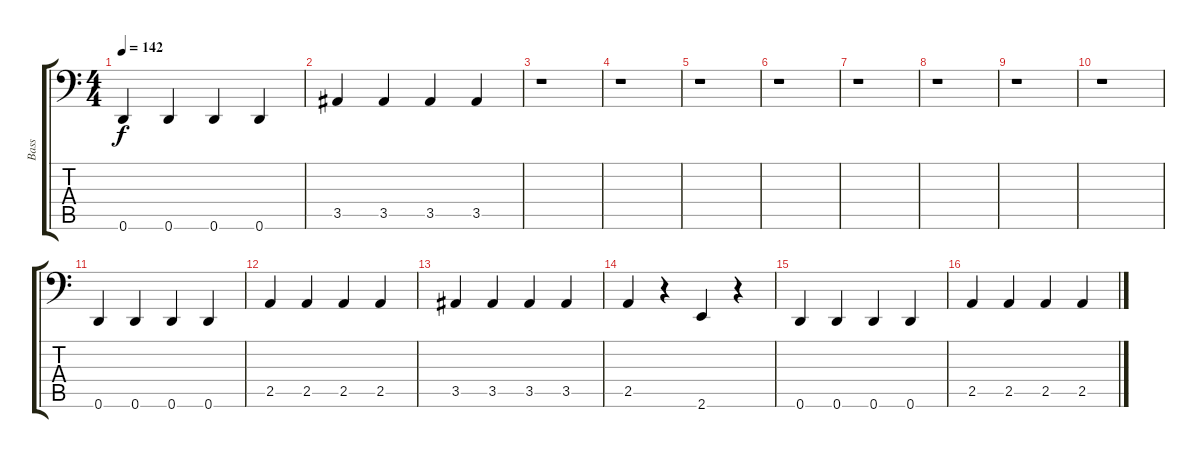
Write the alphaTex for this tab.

\track ("Bass" "Bass") {instrument electricbasspick}
\staff {score tabs}
\tuning (D3 A2 F2 C2 G1 D1) {hide}
\ts (4 4)
\tempo 142
\clef f4
\ks c
0.6.4{dy f} 0.6.4 0.6.4 0.6.4 |
3.5.4 3.5.4 3.5.4 3.5.4 |
r.1 |
r.1 |
r.1 |
r.1 |
r.1 |
r.1 |
r.1 |
r.1 |
0.6.4 0.6.4 0.6.4 0.6.4 |
2.5.4 2.5.4 2.5.4 2.5.4 |
3.5.4 3.5.4 3.5.4 3.5.4 |
2.5.4 r.4 2.6.4 r.4 |
0.6.4 0.6.4 0.6.4 0.6.4 |
2.5.4 2.5.4 2.5.4 2.5.4
